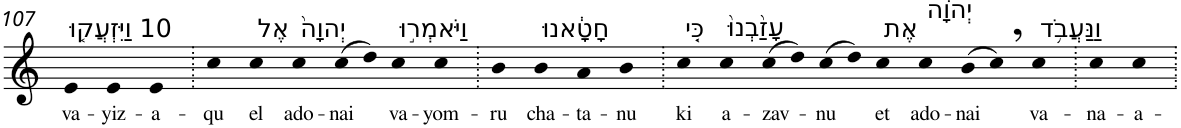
**kern	**text
*part1	*part1
*staff1	*staff1
*I"Piano	*
*I'Pno	*
!!LO:PB:g=z
*clefG2	*
*k[]	*
=107	=107
!LO:TX:a:t=10 וַיִּזְעֲק֤וּ	!
!	!LO:LY:b
4e	va-
!	!LO:LY:b
4e	-yiz-
!	!LO:LY:b
4e	-a-
=108.	=108.
!	!LO:LY:b
4cc	-qu
!LO:TX:a:t=אֶל	!
!	!LO:LY:b
4cc	el
!LO:TX:a:t=יְהוָה֙	!
!	!LO:LY:b
4cc	ado-
!	!LO:LY:b
(>8cc	-nai
8dd)	.
!LO:TX:a:t=וַיֹּאמְר֣וּ	!
!	!LO:LY:b
4cc	va-
!	!LO:LY:b
4cc	-yom-
=109.	=109.
!	!LO:LY:b
4b	-ru
!LO:TX:a:t=חָטָ֔אנוּ	!
!	!LO:LY:b
4b	cha-
!	!LO:LY:b
4a	-ta-
!	!LO:LY:b
4b	-nu
=110.	=110.
!LO:TX:a:t=כִּ֤י	!
!	!LO:LY:b
4cc	ki
!LO:TX:a:t=עָזַ֙בְנוּ֙	!
!	!LO:LY:b
4cc	a-
!	!LO:LY:b
(>8cc	-zav-
8dd)	.
!	!LO:LY:b
(>8cc	-nu
8dd)	.
!LO:TX:a:t=אֶת	!
!	!LO:LY:b
4cc	et
!LO:TX:a:t=יְהוָ֔ה	!
!	!LO:LY:b
4cc	ado-
!	!LO:LY:b
(>8b	-nai
8cc,)	.
!LO:TX:a:t=וַנַּעֲבֹ֥ד	!
!	!LO:LY:b
4cc	va-
=111.	=111.
!	!LO:LY:b
4cc	-na-
!	!LO:LY:b
4cc	-a-
=.	=.
*-	*-
